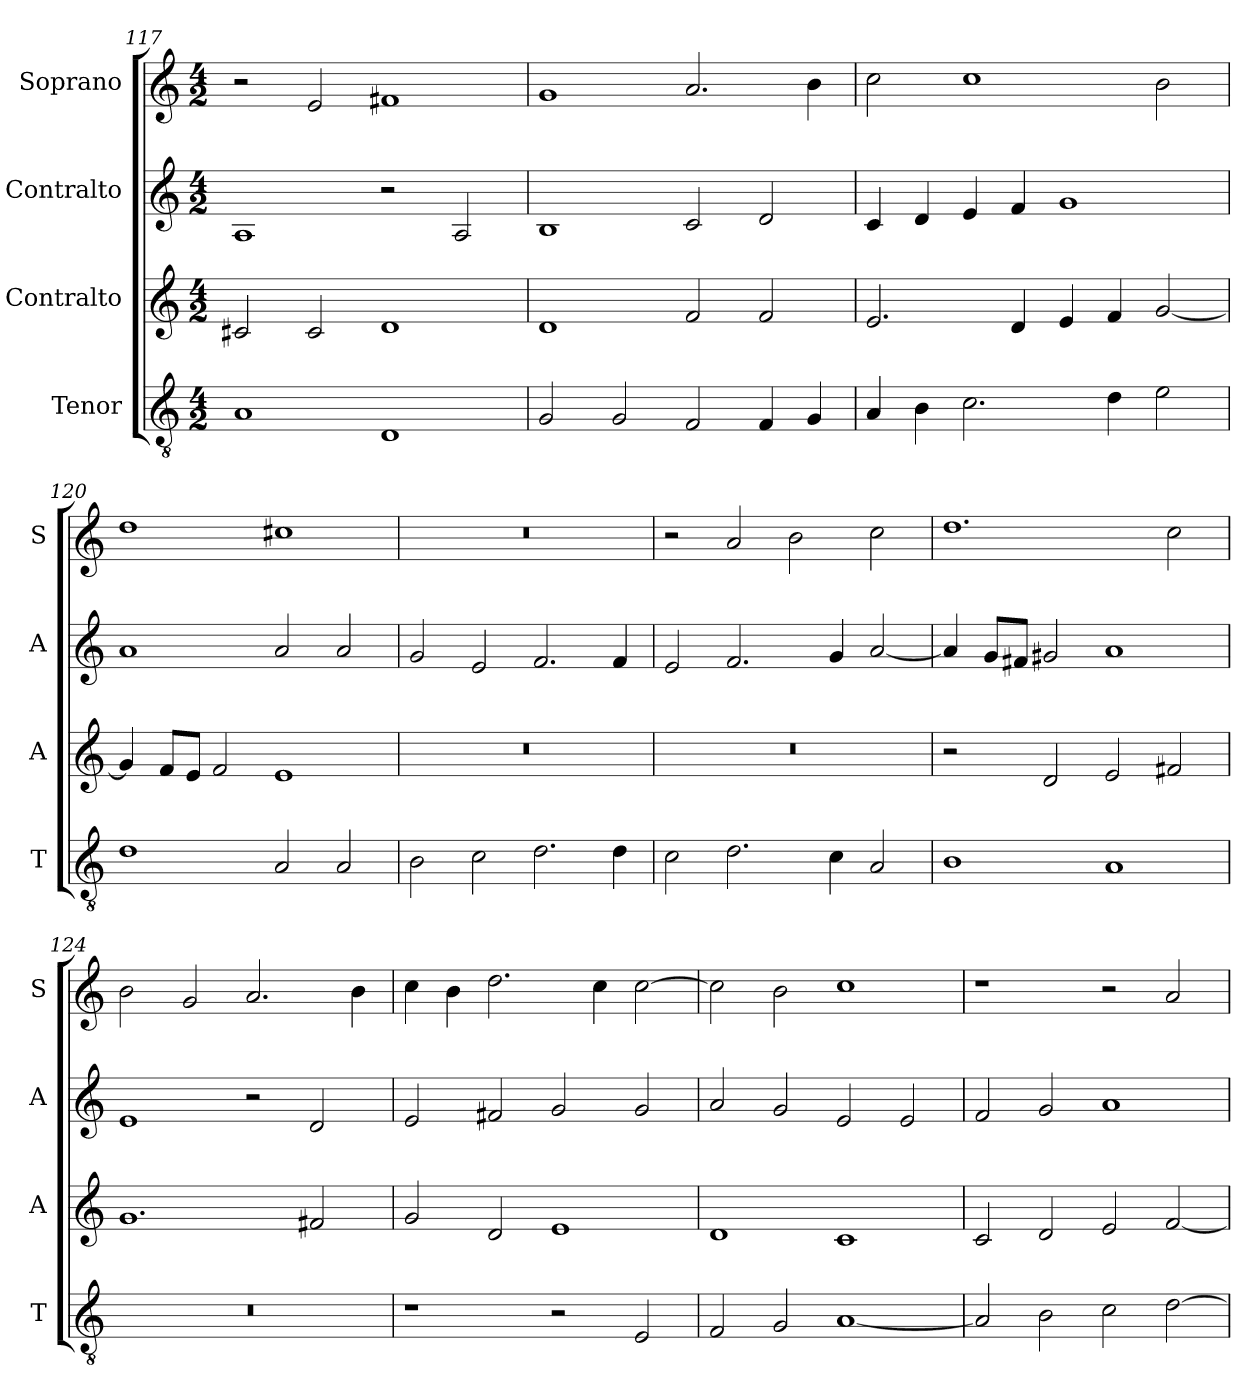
**kern	**kern	**kern	**kern
*part4	*part3	*part2	*part1
*staff4	*staff3	*staff2	*staff1
*I"Tenor	*I"Contralto	*I"Contralto	*I"Soprano
*I'T	*I'A	*I'A	*I'S
*clefGv2	*clefG2	*clefG2	*clefG2
*k[]	*k[]	*k[]	*k[]
*E:phr	*E:phr	*E:phr	*E:phr
*M4/2	*M4/2	*M4/2	*M4/2
=117	=117	=117	=117
1A	2c#X	1A	2r
.	2c#	.	2e
1D	1d	2r	1f#X
.	.	2A	.
=118	=118	=118	=118
2G	1d	1B	1g
2G	.	.	.
2F	2f	2c	2.a
4F	2f	2d	.
4G	.	.	4b
=119	=119	=119	=119
4A	2.e	4c	2cc
4B	.	4d	.
2.c	.	4e	1cc
.	4d	4f	.
.	4e	1g	.
4d	4f	.	.
2e	[2g	.	2b
=120	=120	=120	=120
1d	4g]	1a	1dd
.	8f/L	.	.
.	8e/J	.	.
.	2f	.	.
2A	1e	2a	1cc#X
2A	.	2a	.
=121	=121	=121	=121
2B	0r	2g	0r
2c	.	2e	.
2.d	.	2.f	.
4d	.	4f	.
=122	=122	=122	=122
2c	0r	2e	2r
2.d	.	2.f	2a
.	.	.	2b
4c	.	4g	.
2A	.	[2a	2cc
=123	=123	=123	=123
1B	2r	4a]	1.dd
.	.	8g/L	.
.	.	8f#X/J	.
.	2d	2g#X	.
1A	2e	1a	.
.	2f#X	.	2cc
=124	=124	=124	=124
0r	1.g	1e	2b
.	.	.	2g
.	.	2r	2.a
.	2f#X	2d	.
.	.	.	4b
=125	=125	=125	=125
1r	2g	2e	4cc
.	.	.	4b
.	2d	2f#X	2.dd
2r	1e	2g	.
.	.	.	4cc
2E	.	2g	[2cc
=126	=126	=126	=126
2F	1d	2a	2cc]
2G	.	2g	2b
[1A	1c	2e	1cc
.	.	2e	.
=127	=127	=127	=127
2A]	2c	2f	1r
2B	2d	2g	.
2c	2e	1a	2r
[2d	[2f	.	2a
=	=	=	=
*-	*-	*-	*-
